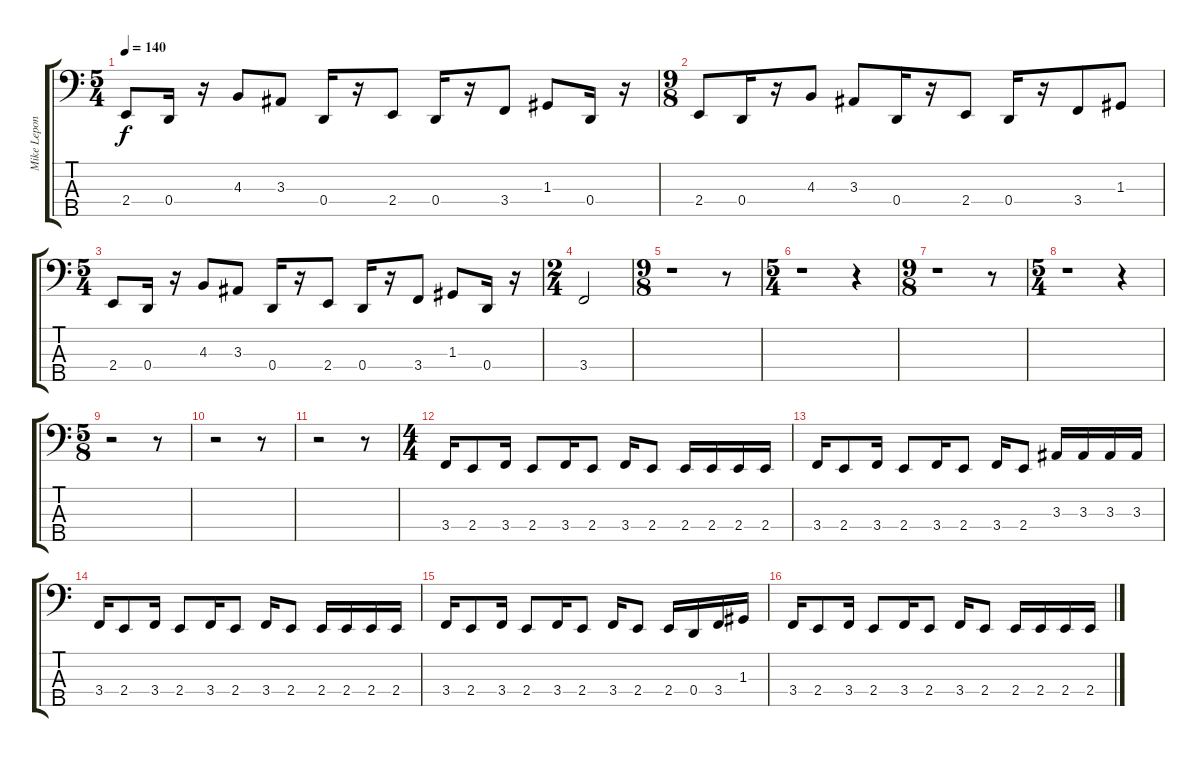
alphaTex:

\track ("Mike Lepond" "Mike Lepon") {instrument electricbasspick}
\staff {score tabs}
\tuning (F2 C2 G1 D1 A0) {hide}
\ts (5 4)
\tempo 140
\clef f4
\ks c
2.4.8{dy f} 0.4.16 r.16 4.3.8 3.3.8 0.4.16 r.16 2.4.8 0.4.16 r.16 3.4.8 1.3.8 0.4.16 r.16 |
\ts (9 8)
2.4.8 0.4.16 r.16 4.3.8 3.3.8 0.4.16 r.16 2.4.8 0.4.16 r.16 3.4.8 1.3.8 |
\ts (5 4)
2.4.8 0.4.16 r.16 4.3.8 3.3.8 0.4.16 r.16 2.4.8 0.4.16 r.16 3.4.8 1.3.8 0.4.16 r.16 |
\ts (2 4)
3.4.2 |
\ts (9 8)
r.1 r.8 |
\ts (5 4)
r.1 r.4 |
\ts (9 8)
r.1 r.8 |
\ts (5 4)
r.1 r.4 |
\ts (5 8)
r.2 r.8 |
r.2 r.8 |
r.2 r.8 |
\ts (4 4)
3.4.16 2.4.8 3.4.16 2.4.8 3.4.16 2.4.8 3.4.16 2.4.8 2.4.16 2.4.16 2.4.16 2.4.16 |
3.4.16 2.4.8 3.4.16 2.4.8 3.4.16 2.4.8 3.4.16 2.4.8 3.3.16 3.3.16 3.3.16 3.3.16 |
3.4.16 2.4.8 3.4.16 2.4.8 3.4.16 2.4.8 3.4.16 2.4.8 2.4.16 2.4.16 2.4.16 2.4.16 |
3.4.16 2.4.8 3.4.16 2.4.8 3.4.16 2.4.8 3.4.16 2.4.8 2.4.16 0.4.16 3.4.16 1.3.16 |
3.4.16 2.4.8 3.4.16 2.4.8 3.4.16 2.4.8 3.4.16 2.4.8 2.4.16 2.4.16 2.4.16 2.4.16
